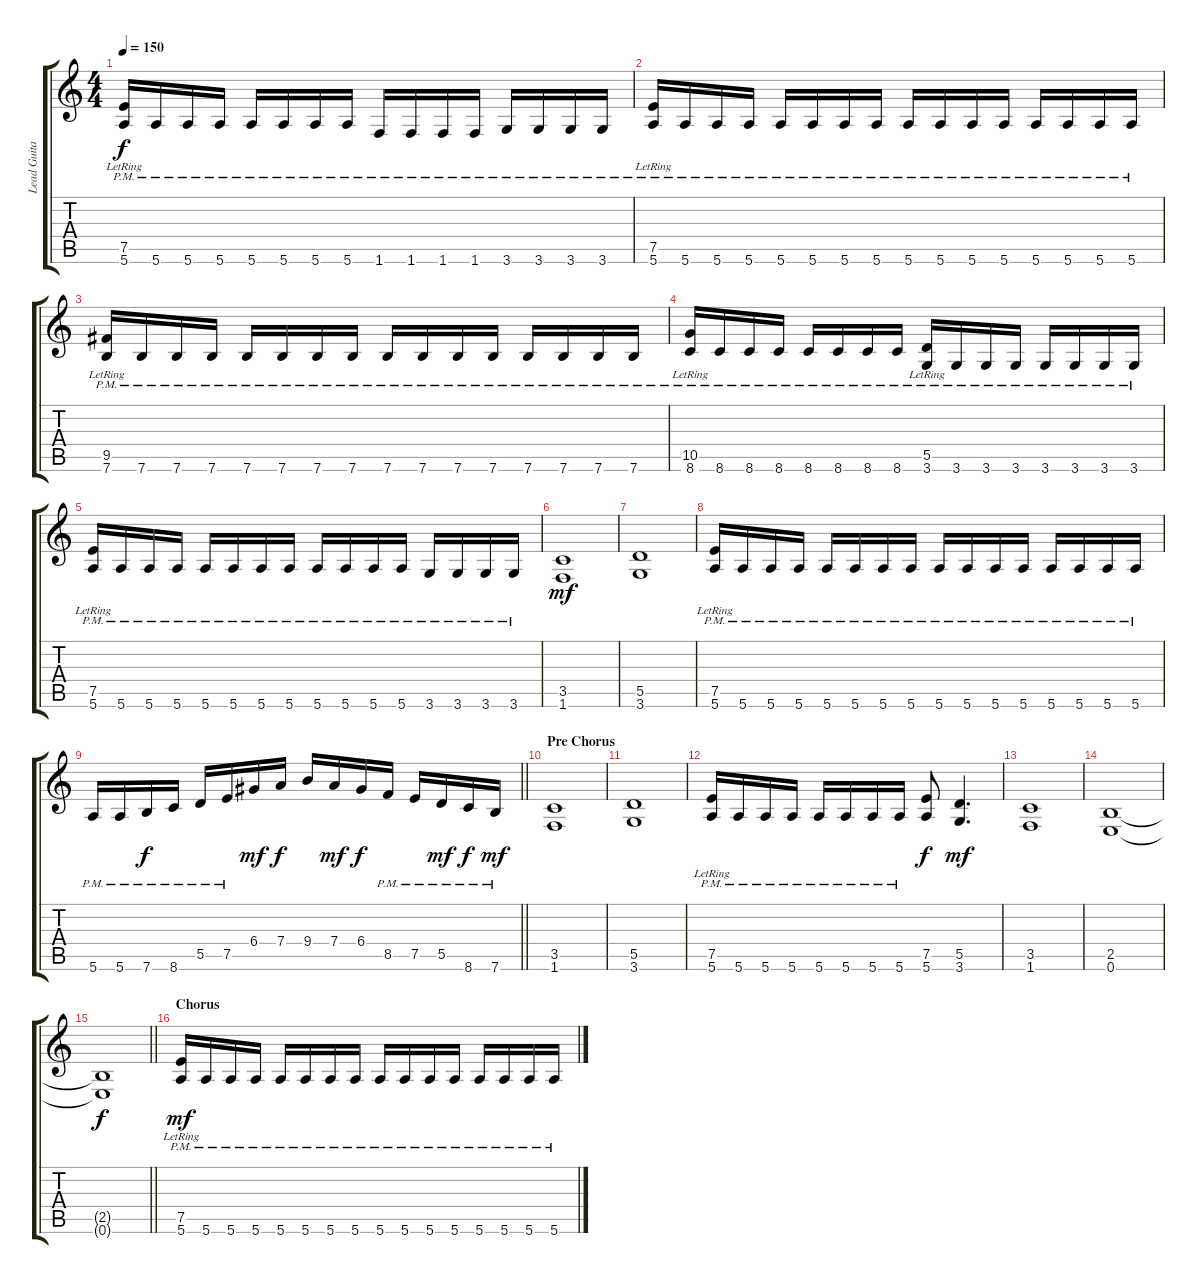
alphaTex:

\track ("Lead Guitar" "Lead Guita") {instrument distortionguitar}
\staff {score tabs}
\tuning (E4 B3 G3 D3 A2 E2) {hide}
\ts (4 4)
\tempo 150
\clef g2
\ks c
(7.5{lr} 5.6{pm}).16{dy f} 5.6{pm}.16 5.6{pm}.16 5.6{pm}.16 5.6{pm}.16 5.6{pm}.16 5.6{pm}.16 5.6{pm}.16 1.6{pm}.16 1.6{pm}.16 1.6{pm}.16 1.6{pm}.16 3.6{pm}.16 3.6{pm}.16 3.6{pm}.16 3.6{pm}.16 |
(7.5{lr} 5.6{pm}).16 5.6{pm}.16 5.6{pm}.16 5.6{pm}.16 5.6{pm}.16 5.6{pm}.16 5.6{pm}.16 5.6{pm}.16 5.6{pm}.16 5.6{pm}.16 5.6{pm}.16 5.6{pm}.16 5.6{pm}.16 5.6{pm}.16 5.6{pm}.16 5.6{pm}.16 |
(9.5{lr} 7.6{pm}).16 7.6{pm}.16 7.6{pm}.16 7.6{pm}.16 7.6{pm}.16 7.6{pm}.16 7.6{pm}.16 7.6{pm}.16 7.6{pm}.16 7.6{pm}.16 7.6{pm}.16 7.6{pm}.16 7.6{pm}.16 7.6{pm}.16 7.6{pm}.16 7.6{pm}.16 |
(10.5{lr} 8.6{pm}).16 8.6{pm}.16 8.6{pm}.16 8.6{pm}.16 8.6{pm}.16 8.6{pm}.16 8.6{pm}.16 8.6{pm}.16 (5.5{lr} 3.6{pm}).16 3.6{pm}.16 3.6{pm}.16 3.6{pm}.16 3.6{pm}.16 3.6{pm}.16 3.6{pm}.16 3.6{pm}.16 |
(7.5{lr} 5.6{pm}).16 5.6{pm}.16 5.6{pm}.16 5.6{pm}.16 5.6{pm}.16 5.6{pm}.16 5.6{pm}.16 5.6{pm}.16 5.6{pm}.16 5.6{pm}.16 5.6{pm}.16 5.6{pm}.16 3.6{pm}.16 3.6{pm}.16 3.6{pm}.16 3.6{pm}.16 |
(3.5 1.6).1{dy mf} |
(5.5 3.6).1 |
(7.5{lr} 5.6{pm}).16 5.6{pm}.16 5.6{pm}.16 5.6{pm}.16 5.6{pm}.16 5.6{pm}.16 5.6{pm}.16 5.6{pm}.16 5.6{pm}.16 5.6{pm}.16 5.6{pm}.16 5.6{pm}.16 5.6{pm}.16 5.6{pm}.16 5.6{pm}.16 5.6{pm}.16 |
\barLineRight lightlight
5.6{pm}.16 5.6{pm}.16 7.6{pm}.16{dy f} 8.6{pm}.16 5.5{pm}.16 7.5{pm}.16 6.4.16{dy mf} 7.4.16{dy f} 9.4.16 7.4.16{dy mf} 6.4.16{dy f} 8.5{pm}.16 7.5{pm}.16 5.5{pm}.16{dy mf} 8.6{pm}.16{dy f} 7.6{pm}.16{dy mf} |
\section ("" "Pre Chorus")
(3.5 1.6).1 |
(5.5 3.6).1 |
(7.5{lr} 5.6{pm}).16 5.6{pm}.16 5.6{pm}.16 5.6{pm}.16 5.6{pm}.16 5.6{pm}.16 5.6{pm}.16 5.6{pm}.16 (7.5 5.6).8{dy f} (5.5 3.6).4{d dy mf} |
(3.5 1.6).1 |
(2.5 0.6).1 |
\barLineRight lightlight
(2.5{t} 0.6{t}).1{dy f} |
\section ("" "Chorus")
(7.5{lr} 5.6{pm}).16{dy mf} 5.6{pm}.16 5.6{pm}.16 5.6{pm}.16 5.6{pm}.16 5.6{pm}.16 5.6{pm}.16 5.6{pm}.16 5.6{pm}.16 5.6{pm}.16 5.6{pm}.16 5.6{pm}.16 5.6{pm}.16 5.6{pm}.16 5.6{pm}.16 5.6{pm}.16
